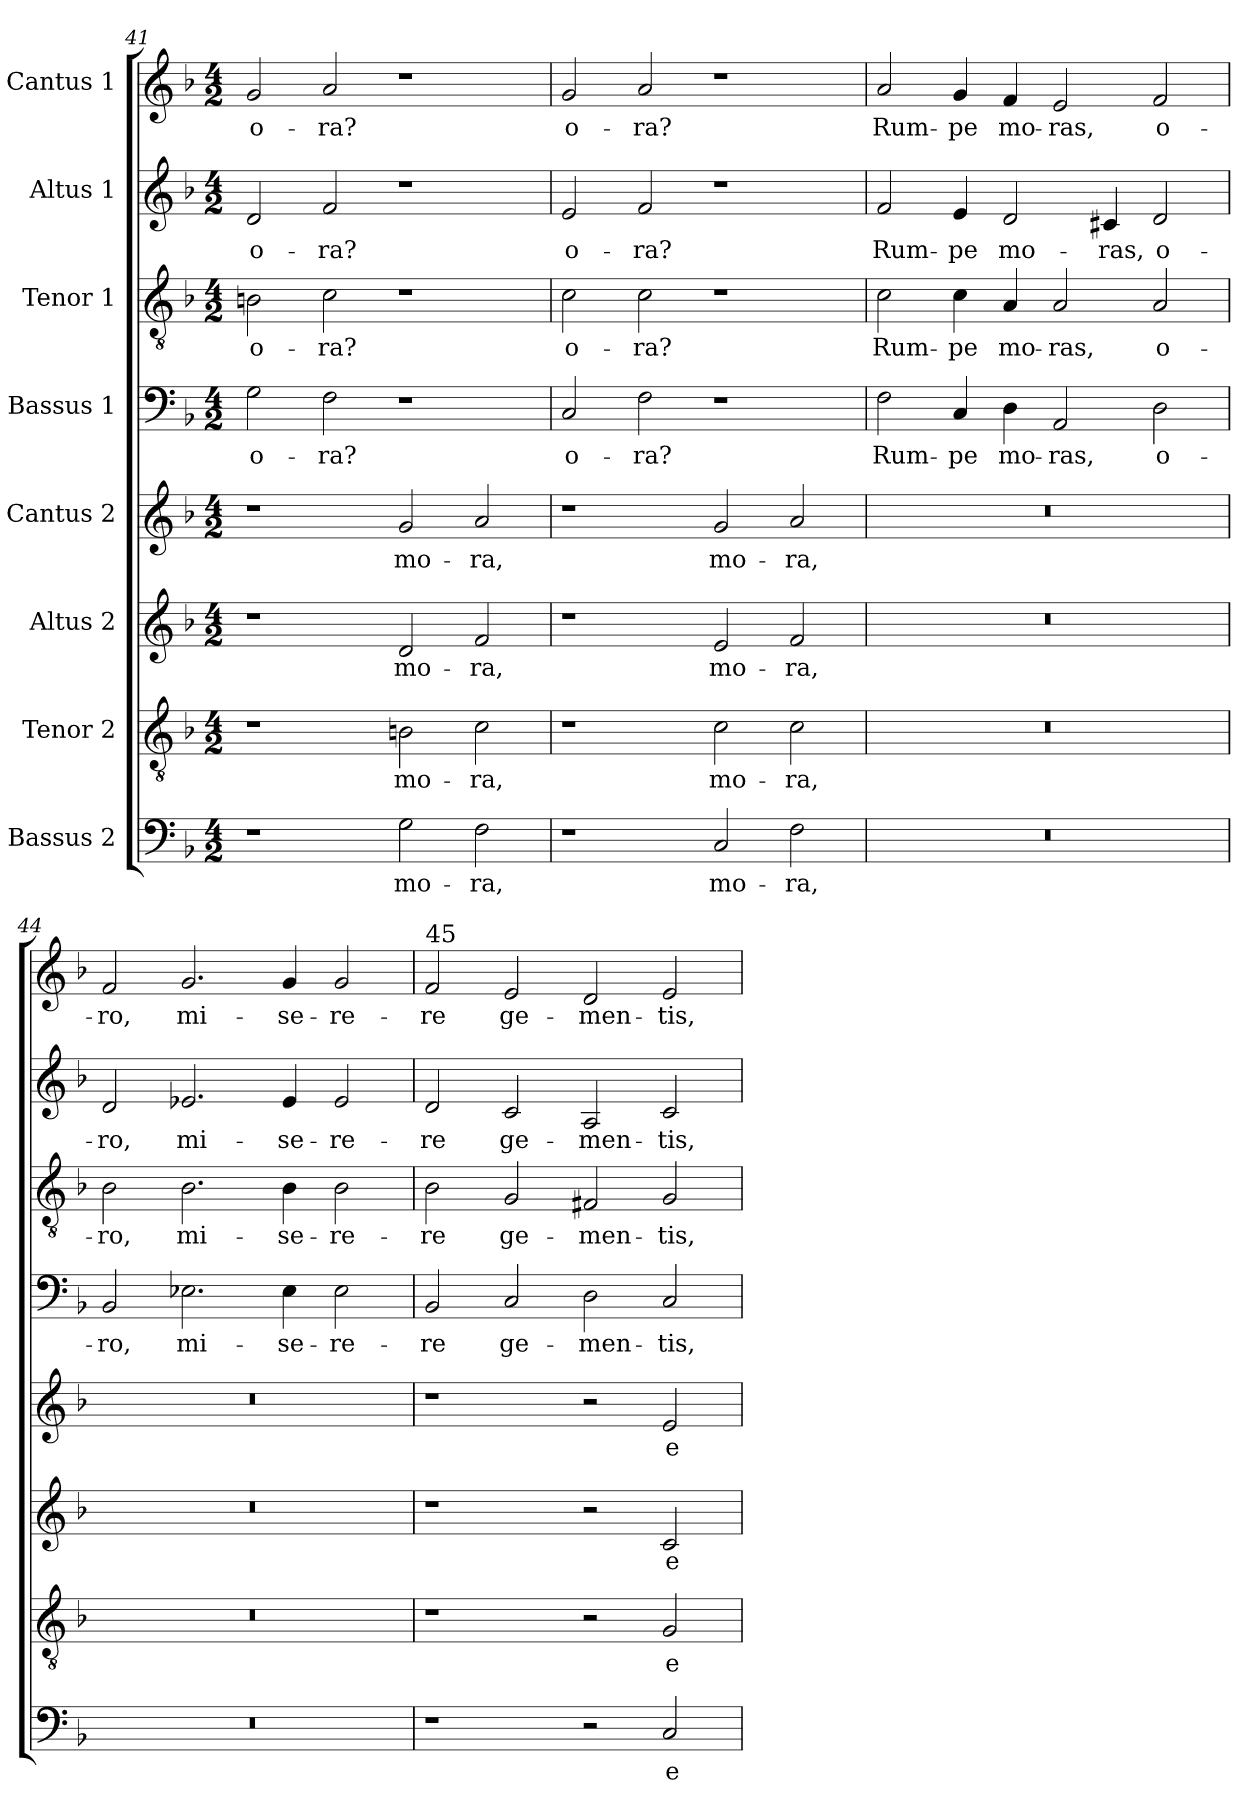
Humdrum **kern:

**kern	**text	**kern	**text	**kern	**text	**kern	**text	**kern	**text	**kern	**text	**kern	**text	**kern	**text
*part8	*part8	*part7	*part7	*part6	*part6	*part5	*part5	*part4	*part4	*part3	*part3	*part2	*part2	*part1	*part1
*staff8	*staff8	*staff7	*staff7	*staff6	*staff6	*staff5	*staff5	*staff4	*staff4	*staff3	*staff3	*staff2	*staff2	*staff1	*staff1
*I"Bassus 2	*	*I"Tenor 2	*	*I"Altus 2	*	*I"Cantus 2	*	*I"Bassus 1	*	*I"Tenor 1	*	*I"Altus 1	*	*I"Cantus 1	*
*clefF4	*	*clefGv2	*	*clefG2	*	*clefG2	*	*clefF4	*	*clefGv2	*	*clefG2	*	*clefG2	*
*k[b-]	*	*k[b-]	*	*k[b-]	*	*k[b-]	*	*k[b-]	*	*k[b-]	*	*k[b-]	*	*k[b-]	*
*M4/2	*	*M4/2	*	*M4/2	*	*M4/2	*	*M4/2	*	*M4/2	*	*M4/2	*	*M4/2	*
=41	=41	=41	=41	=41	=41	=41	=41	=41	=41	=41	=41	=41	=41	=41	=41
!	!	!	!	!	!	!	!	!	!LO:LY:b	!	!LO:LY:b	!	!LO:LY:b	!	!LO:LY:b
1r	.	1r	.	1r	.	1r	.	2G\	o-	2Bn\	o-	2d/	o-	2g/	o-
!	!	!	!	!	!	!	!	!	!LO:LY:b	!	!LO:LY:b	!	!LO:LY:b	!	!LO:LY:b
.	.	.	.	.	.	.	.	2F\	ra?	2c\	ra?	2f/	ra?	2a/	ra?
!	!LO:LY:b	!	!LO:LY:b	!	!LO:LY:b	!	!LO:LY:b	!	!	!	!	!	!	!	!
2G\	mo-	2Bn\	mo-	2d/	mo-	2g/	mo-	1r	.	1r	.	1r	.	1r	.
!	!LO:LY:b	!	!LO:LY:b	!	!LO:LY:b	!	!LO:LY:b	!	!	!	!	!	!	!	!
2F\	ra,	2c\	ra,	2f/	ra,	2a/	ra,	.	.	.	.	.	.	.	.
=42	=42	=42	=42	=42	=42	=42	=42	=42	=42	=42	=42	=42	=42	=42	=42
!	!	!	!	!	!	!	!	!	!LO:LY:b	!	!LO:LY:b	!	!LO:LY:b	!	!LO:LY:b
1r	.	1r	.	1r	.	1r	.	2C/	o-	2c\	o-	2e/	o-	2g/	o-
!	!	!	!	!	!	!	!	!	!LO:LY:b	!	!LO:LY:b	!	!LO:LY:b	!	!LO:LY:b
.	.	.	.	.	.	.	.	2F\	ra?	2c\	ra?	2f/	ra?	2a/	ra?
!	!LO:LY:b	!	!LO:LY:b	!	!LO:LY:b	!	!LO:LY:b	!	!	!	!	!	!	!	!
2C/	mo-	2c\	mo-	2e/	mo-	2g/	mo-	1r	.	1r	.	1r	.	1r	.
!	!LO:LY:b	!	!LO:LY:b	!	!LO:LY:b	!	!LO:LY:b	!	!	!	!	!	!	!	!
2F\	ra,	2c\	ra,	2f/	ra,	2a/	ra,	.	.	.	.	.	.	.	.
!!LO:LB:g=z
=43	=43	=43	=43	=43	=43	=43	=43	=43	=43	=43	=43	=43	=43	=43	=43
!	!	!	!	!	!	!	!	!	!LO:LY:b	!	!LO:LY:b	!	!LO:LY:b	!	!LO:LY:b
0r	.	0r	.	0r	.	0r	.	2F\	Rum-	2c\	Rum-	2f/	Rum-	2a/	Rum-
!	!	!	!	!	!	!	!	!	!LO:LY:b	!	!LO:LY:b	!	!LO:LY:b	!	!LO:LY:b
.	.	.	.	.	.	.	.	4C/	pe	4c\	pe	4e/	pe	4g/	pe
!	!	!	!	!	!	!	!	!	!LO:LY:b	!	!LO:LY:b	!	!LO:LY:b	!	!LO:LY:b
.	.	.	.	.	.	.	.	4D\	mo-	4A/	mo-	2d/	mo-	4f/	mo-
!	!	!	!	!	!	!	!	!	!LO:LY:b	!	!LO:LY:b	!	!	!	!LO:LY:b
.	.	.	.	.	.	.	.	2AA/	ras,	2A/	ras,	.	.	2e/	ras,
!	!	!	!	!	!	!	!	!	!	!	!	!	!LO:LY:b	!	!
.	.	.	.	.	.	.	.	.	.	.	.	4c#X/	ras,	.	.
!	!	!	!	!	!	!	!	!	!LO:LY:b	!	!LO:LY:b	!	!LO:LY:b	!	!LO:LY:b
.	.	.	.	.	.	.	.	2D\	o-	2A/	o-	2d/	o-	2f/	o-
=44	=44	=44	=44	=44	=44	=44	=44	=44	=44	=44	=44	=44	=44	=44	=44
!	!	!	!	!	!	!	!	!	!LO:LY:b	!	!LO:LY:b	!	!LO:LY:b	!	!LO:LY:b
0r	.	0r	.	0r	.	0r	.	2BB-/	ro,	2B-\	ro,	2d/	ro,	2f/	ro,
!	!	!	!	!	!	!	!	!	!LO:LY:b	!	!LO:LY:b	!	!LO:LY:b	!	!LO:LY:b
.	.	.	.	.	.	.	.	2.E-X\	mi-	2.B-\	mi-	2.e-X/	mi-	2.g/	mi-
!	!	!	!	!	!	!	!	!	!LO:LY:b	!	!LO:LY:b	!	!LO:LY:b	!	!LO:LY:b
.	.	.	.	.	.	.	.	4E-\	se-	4B-\	se-	4e-/	se-	4g/	se-
!	!	!	!	!	!	!	!	!	!LO:LY:b	!	!LO:LY:b	!	!LO:LY:b	!	!LO:LY:b
.	.	.	.	.	.	.	.	2E-\	re-	2B-\	re-	2e-/	re-	2g/	re-
=45	=45	=45	=45	=45	=45	=45	=45	=45	=45	=45	=45	=45	=45	=45	=45
!	!	!	!	!	!	!	!	!	!	!	!	!	!	!LO:TX:a:t=45	!
!	!	!	!	!	!	!	!	!	!LO:LY:b	!	!LO:LY:b	!	!LO:LY:b	!	!LO:LY:b
1r	.	1r	.	1r	.	1r	.	2BB-/	re	2B-\	re	2d/	re	2f/	re
!	!	!	!	!	!	!	!	!	!LO:LY:b	!	!LO:LY:b	!	!LO:LY:b	!	!LO:LY:b
.	.	.	.	.	.	.	.	2C/	ge-	2G/	ge-	2c/	ge-	2e/	ge-
!	!	!	!	!	!	!	!	!	!LO:LY:b	!	!LO:LY:b	!	!LO:LY:b	!	!LO:LY:b
2r	.	2r	.	2r	.	2r	.	2D\	men-	2F#X/	men-	2A/	men-	2d/	men-
!	!LO:LY:b	!	!LO:LY:b	!	!LO:LY:b	!	!LO:LY:b	!	!LO:LY:b	!	!LO:LY:b	!	!LO:LY:b	!	!LO:LY:b
2C/	e-	2G/	e-	2c/	e-	2e/	e-	2C/	tis,	2G/	tis,	2c/	tis,	2e/	tis,
=	=	=	=	=	=	=	=	=	=	=	=	=	=	=	=
*-	*-	*-	*-	*-	*-	*-	*-	*-	*-	*-	*-	*-	*-	*-	*-
